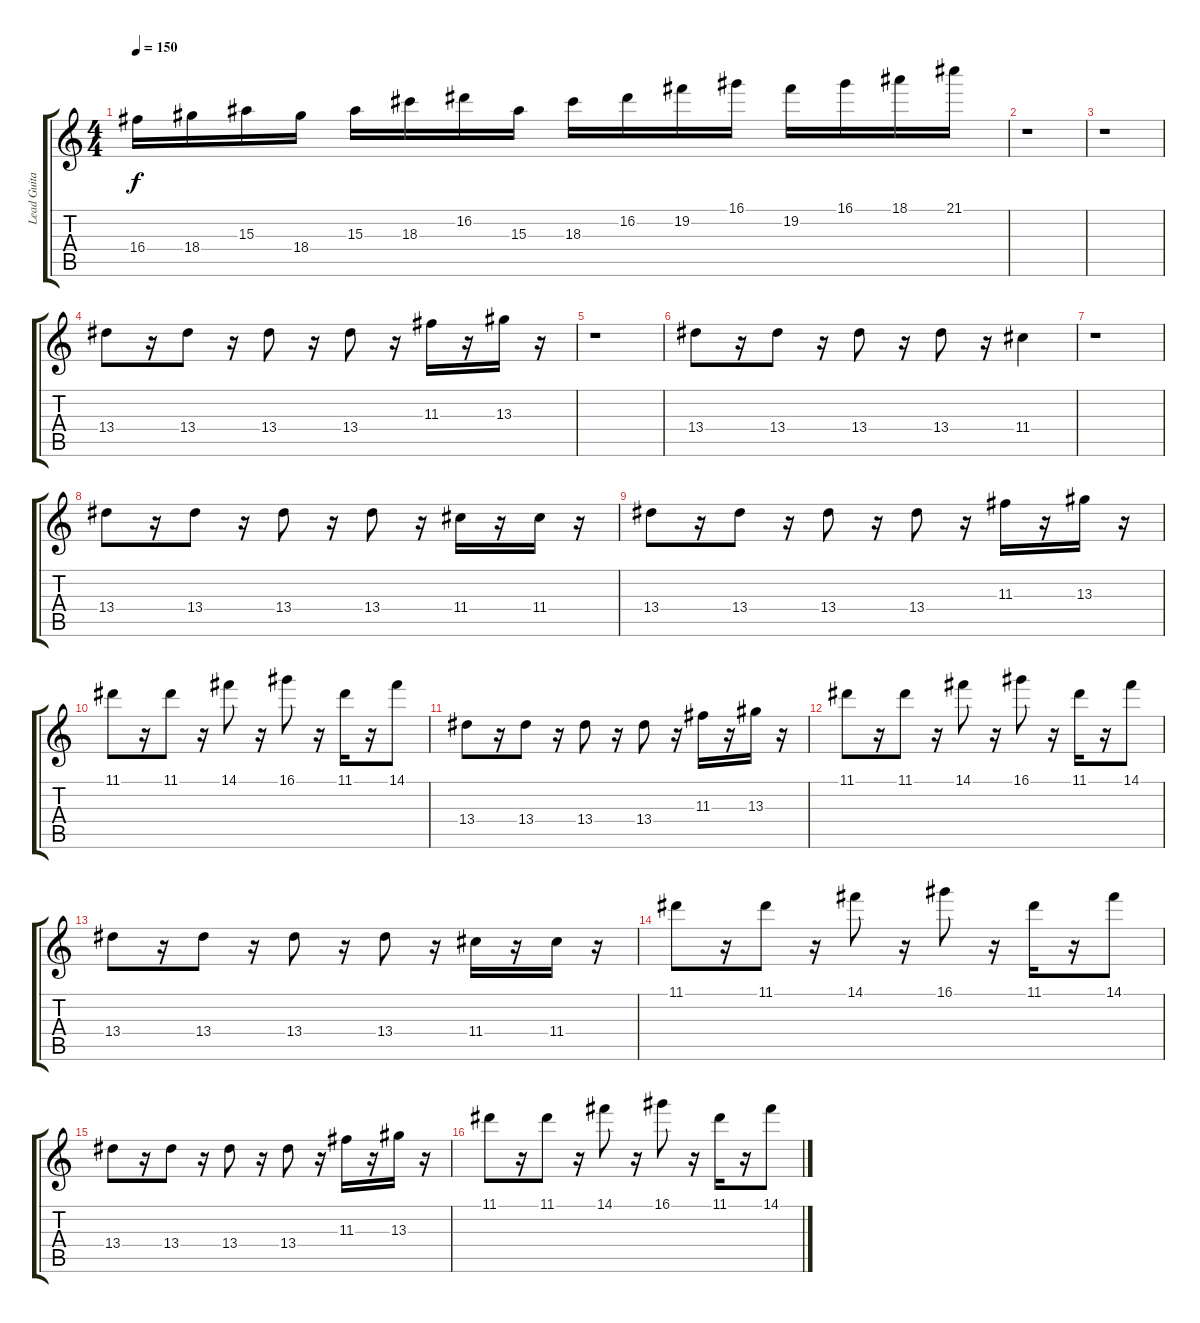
\track ("Lead Guitar" "Lead Guita") {instrument distortionguitar}
\staff {score tabs}
\tuning (E4 B3 G3 D3 A2 D2) {hide}
\ts (4 4)
\tempo 150
\clef g2
\ks c
16.4.16{dy f} 18.4.16 15.3.16 18.4.16 15.3.16 18.3.16 16.2.16 15.3.16 18.3.16 16.2.16 19.2.16 16.1.16 19.2.16 16.1.16 18.1.16 21.1.16 |
r.1 |
r.1 |
13.4.8 r.16 13.4.8 r.16 13.4.8 r.16 13.4.8 r.16 11.3.16 r.16 13.3.16 r.16 |
r.1 |
13.4.8 r.16 13.4.8 r.16 13.4.8 r.16 13.4.8 r.16 11.4.4 |
r.1 |
13.4.8 r.16 13.4.8 r.16 13.4.8 r.16 13.4.8 r.16 11.4.16 r.16 11.4.16 r.16 |
13.4.8 r.16 13.4.8 r.16 13.4.8 r.16 13.4.8 r.16 11.3.16 r.16 13.3.16 r.16 |
11.1.8 r.16 11.1.8 r.16 14.1.8 r.16 16.1.8 r.16 11.1.16 r.16 14.1.8 |
13.4.8 r.16 13.4.8 r.16 13.4.8 r.16 13.4.8 r.16 11.3.16 r.16 13.3.16 r.16 |
11.1.8 r.16 11.1.8 r.16 14.1.8 r.16 16.1.8 r.16 11.1.16 r.16 14.1.8 |
13.4.8 r.16 13.4.8 r.16 13.4.8 r.16 13.4.8 r.16 11.4.16 r.16 11.4.16 r.16 |
11.1.8 r.16 11.1.8 r.16 14.1.8 r.16 16.1.8 r.16 11.1.16 r.16 14.1.8 |
13.4.8 r.16 13.4.8 r.16 13.4.8 r.16 13.4.8 r.16 11.3.16 r.16 13.3.16 r.16 |
11.1.8 r.16 11.1.8 r.16 14.1.8 r.16 16.1.8 r.16 11.1.16 r.16 14.1.8
